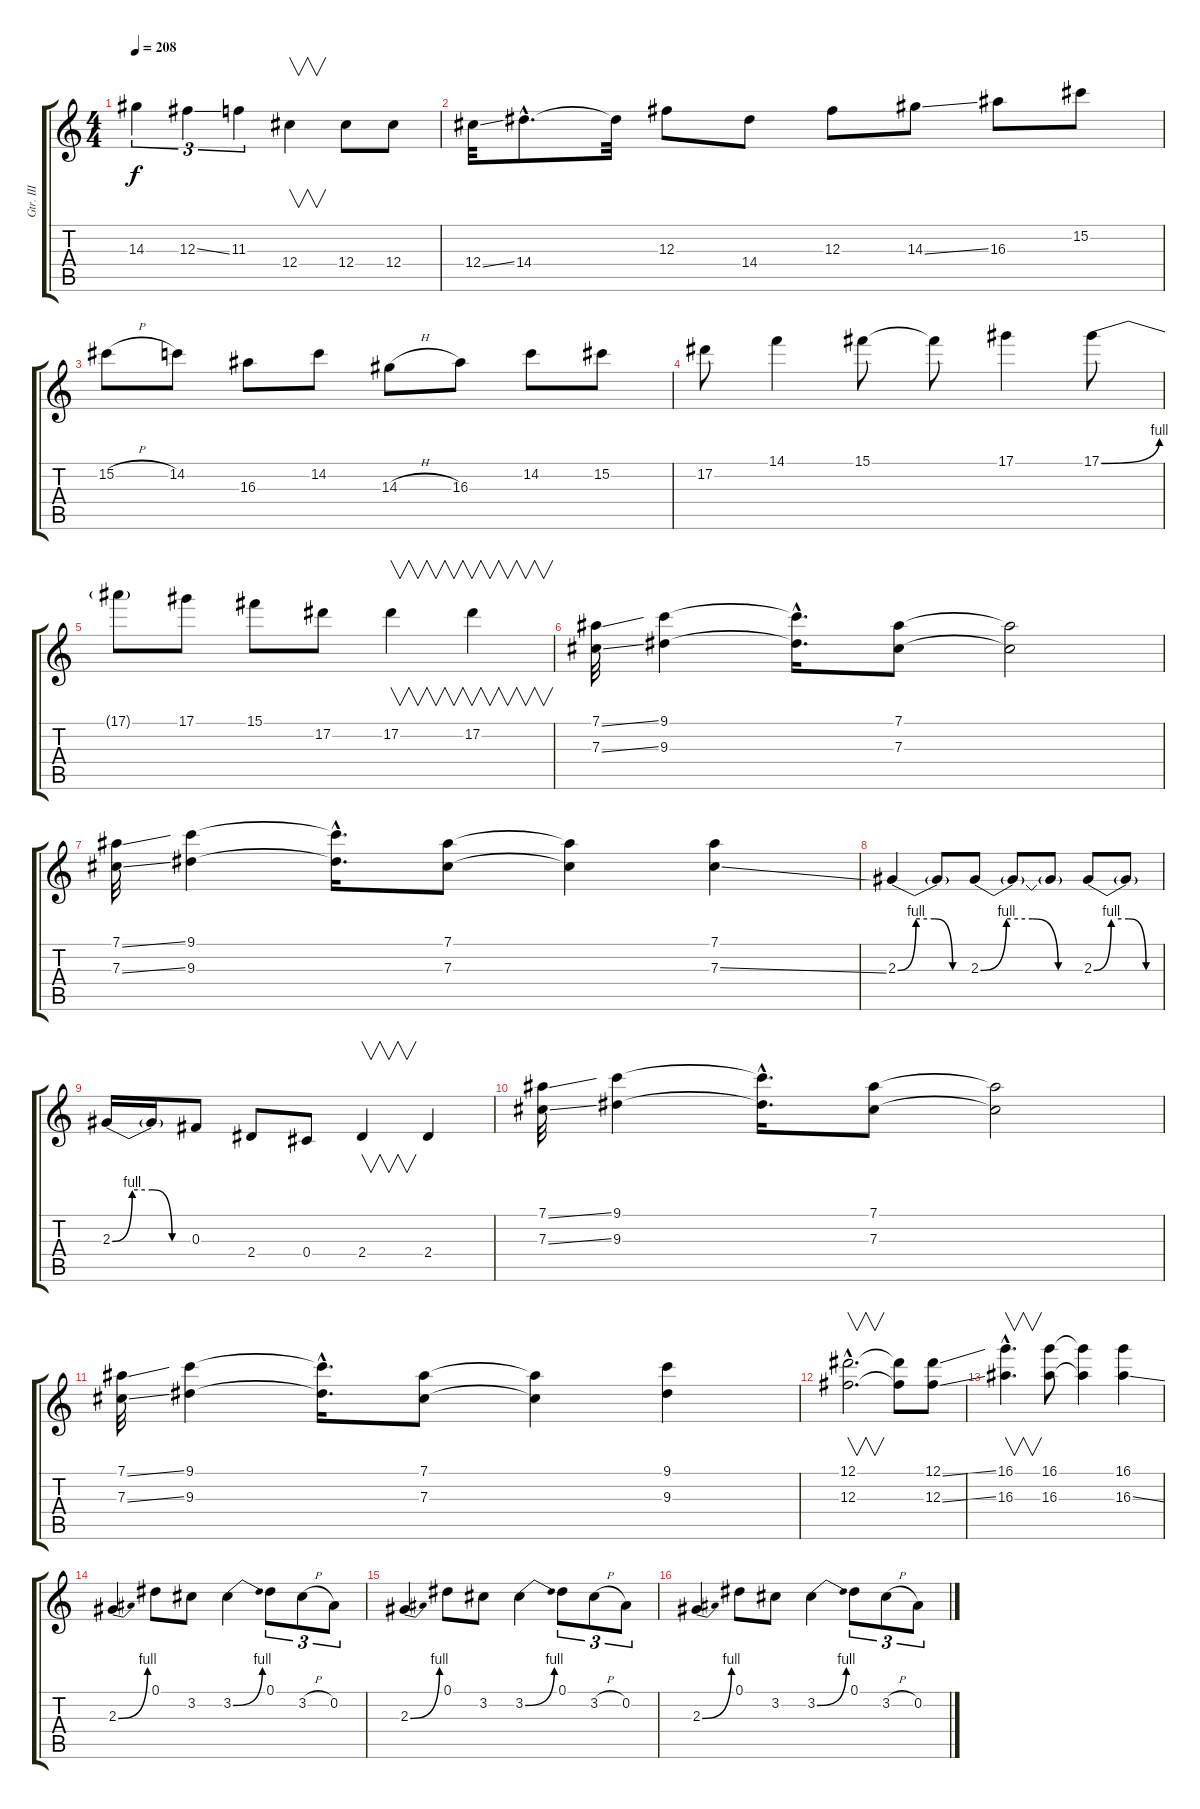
\track ("Gtr. III" "Gtr. III") {instrument distortionguitar}
\staff {score tabs}
\tuning (Eb4 Bb3 Gb3 Db3 Ab2 Eb2) {hide}
\ts (4 4)
\tempo 208
\clef g2
\ks c
14.3.4{tu (3 2) dy f} 12.3{ss}.4{tu (3 2)} 11.3.4{tu (3 2)} 12.4.4{v} 12.4.8 12.4.8 |
12.4{ss}.32 14.4{hac}.8{d} 14.4{t}.32 12.3.8 14.4.8 12.3.8 14.3{ss}.8 16.3.8 15.2.8 |
15.2{h}.8 14.2.8 16.3.8 14.2.8 14.3{h}.8 16.3.8 14.2.8 15.2.8 |
17.2.8 14.1.4 15.1.8 15.1{t}.8 17.1.4 17.1{be (bend 0 0 60 4)}.8 |
17.1{t}.8 17.1.8 15.1.8 17.2.8 17.2.4{v} 17.2.4{v} |
(7.1{ss} 7.3{ss}).32 (9.1 9.3).4 (9.1{hac t} 9.3{hac t}).16{d} (7.1 7.3).8 (7.1{t} 7.3{t}).2 |
(7.1{ss} 7.3{ss}).32 (9.1 9.3).4 (9.1{hac t} 9.3{hac t}).16{d} (7.1 7.3).8 (7.1{t} 7.3{t}).4 (7.1 7.3{ss}).4 |
2.3{be (custom 0 0 15 4 30 4 45 0 60 0)}.4 2.3{t}.8 2.3{be (custom 0 0 15 4 30 4 45 0 60 0)}.8 2.3{t}.8 2.3{t}.8 2.3{be (custom 0 0 15 4 30 4 45 0 60 0)}.8 2.3{t}.8 |
2.3{be (custom 0 0 15 4 30 4 45 0 60 0)}.16 2.3{t}.16 0.3.8 2.4.8 0.4.8 2.4.4{v} 2.4.4 |
(7.1{ss} 7.3{ss}).32 (9.1 9.3).4 (9.1{hac t} 9.3{hac t}).16{d} (7.1 7.3).8 (7.1{t} 7.3{t}).2 |
(7.1{ss} 7.3{ss}).32 (9.1 9.3).4 (9.1{hac t} 9.3{hac t}).16{d} (7.1 7.3).8 (7.1{t} 7.3{t}).4 (9.1 9.3).4 |
(12.1{hac} 12.3{hac}).2{v d} (12.1{t} 12.3{t}).8 (12.1{ss} 12.3{ss}).8 |
(16.1{hac} 16.3{hac}).4{v d} (16.1 16.3).8 (16.1{t} 16.3{t}).4 (16.1 16.3{ss}).4 |
2.3{be (bend 0 0 60 4)}.4 0.1.8 3.2.8 3.2{be (bend 0 0 60 4)}.4 0.1.8{tu (3 2)} 3.2{h}.8{tu (3 2)} 0.2.8{tu (3 2)} |
2.3{be (bend 0 0 60 4)}.4 0.1.8 3.2.8 3.2{be (bend 0 0 60 4)}.4 0.1.8{tu (3 2)} 3.2{h}.8{tu (3 2)} 0.2.8{tu (3 2)} |
2.3{be (bend 0 0 60 4)}.4 0.1.8 3.2.8 3.2{be (bend 0 0 60 4)}.4 0.1.8{tu (3 2)} 3.2{h}.8{tu (3 2)} 0.2.8{tu (3 2)}
